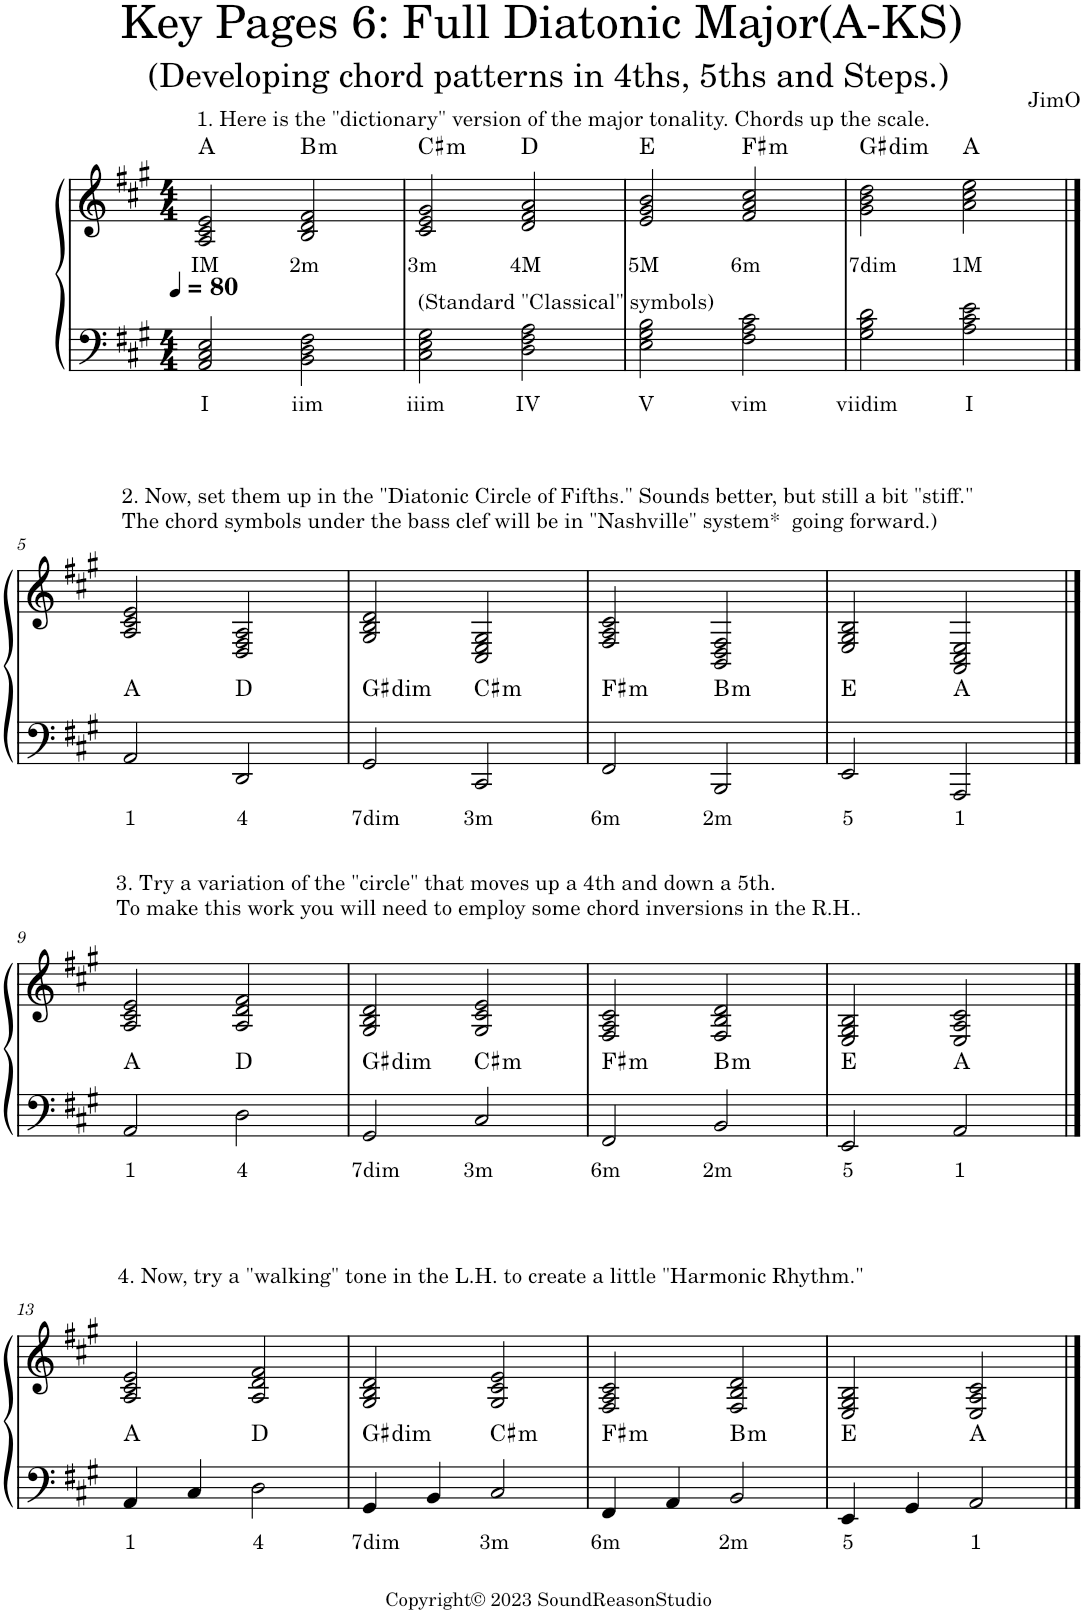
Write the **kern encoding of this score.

**kern	**text	**kern	**text	**harte
*part1	*part1	*part1	*part1	*part1
*staff2	*staff2	*staff1	*staff1	*
*I"Piano	*	*	*	*
*I'Pno.	*	*	*	*
*clefF4	*	*clefG2	*	*
*k[f#c#g#]	*	*k[f#c#g#]	*	*
*M4/4	*	*M4/4	*	*
*MM80	*	*MM80	*	*
=1	=1	=1	=1	=1
!	!	!LO:TX:a:t=1. Here is the "dictionary" version of the major tonality. Chords up the scale.	!	!
!	!LO:LY:b	!	!LO:LY:b	!
2AA/ 2C#/ 2E/	I	2A/ 2c#/ 2e/	IM	A:maj
!	!LO:LY:b	!	!LO:LY:b	!LO:H:kt=m
2BB\ 2D\ 2F#\	iim	2B/ 2d/ 2f#/	2m	B:min
=2	=2	=2	=2	=2
!LO:TX:a:t=(Standard "Classical" symbols)	!	!	!	!
!	!LO:LY:b	!	!LO:LY:b	!LO:H:kt=m
2C#\ 2E\ 2G#\	iiim	2c#/ 2e/ 2g#/	3m	C#:min
!	!LO:LY:b	!	!LO:LY:b	!
2D\ 2F#\ 2A\	IV	2d/ 2f#/ 2a/	4M	D:maj
=3	=3	=3	=3	=3
!	!LO:LY:b	!	!LO:LY:b	!
2E\ 2G#\ 2B\	V	2e/ 2g#/ 2b/	5M	E:maj
!	!LO:LY:b	!	!LO:LY:b	!LO:H:kt=m
2F#\ 2A\ 2c#\	vim	2f#/ 2a/ 2cc#/	6m	F#:min
=4	=4	=4	=4	=4
!	!LO:LY:b	!	!LO:LY:b	!LO:H:kt=dim
2G#\ 2B\ 2d\	viidim	2g#\ 2b\ 2dd\	7dim	G#:dim
!	!LO:LY:b	!	!LO:LY:b	!
2A\ 2c#\ 2e\	I	2a\ 2cc#\ 2ee\	1M	A:maj
!!LO:LB:g=z
==5	==5	==5	==5	==5
!	!	!LO:TX:a:t=2. Now, set them up in the "Diatonic Circle of Fifths." Sounds better, but still a bit "stiff."	!	!
!	!	!LO:TX:a:t=The chord symbols under the bass clef will be in "Nashville" system*  going forward.)	!	!
!	!LO:LY:b	!	!	!
2AA/	1	2A/ 2c#/ 2e/	.	A:maj
!	!LO:LY:b	!	!	!
2DD/	4	2D/ 2F#/ 2A/	.	D:maj
=6	=6	=6	=6	=6
!	!LO:LY:b	!	!	!LO:H:kt=dim
2GG#/	7dim	2G#/ 2B/ 2d/	.	G#:dim
!	!LO:LY:b	!	!	!LO:H:kt=m
2CC#/	3m	2C#/ 2E/ 2G#/	.	C#:min
=7	=7	=7	=7	=7
!	!LO:LY:b	!	!	!LO:H:kt=m
2FF#/	6m	2F#/ 2A/ 2c#/	.	F#:min
!	!LO:LY:b	!	!	!LO:H:kt=m
2BBB/	2m	2BB/ 2D/ 2F#/	.	B:min
=8	=8	=8	=8	=8
!	!LO:LY:b	!	!	!
2EE/	5	2E/ 2G#/ 2B/	.	E:maj
!	!LO:LY:b	!	!	!
2AAA/	1	2AA/ 2C#/ 2E/	.	A:maj
!!LO:LB:g=z
==9	==9	==9	==9	==9
!	!	!LO:TX:a:t=3. Try a variation of the "circle" that moves up a 4th and down a 5th.	!	!
!	!	!LO:TX:a:t=To make this work you will need to employ some chord inversions in the R.H..	!	!
!	!LO:LY:b	!	!	!
2AA/	1	2A/ 2c#/ 2e/	.	A:maj
!	!LO:LY:b	!	!	!
2D\	4	2A/ 2d/ 2f#/	.	D:maj
=10	=10	=10	=10	=10
!	!LO:LY:b	!	!	!LO:H:kt=dim
2GG#/	7dim	2G#/ 2B/ 2d/	.	G#:dim
!	!LO:LY:b	!	!	!LO:H:kt=m
2C#/	3m	2G#/ 2c#/ 2e/	.	C#:min
=11	=11	=11	=11	=11
!	!LO:LY:b	!	!	!LO:H:kt=m
2FF#/	6m	2F#/ 2A/ 2c#/	.	F#:min
!	!LO:LY:b	!	!	!LO:H:kt=m
2BB/	2m	2F#/ 2B/ 2d/	.	B:min
=12	=12	=12	=12	=12
!	!LO:LY:b	!	!	!
2EE/	5	2E/ 2G#/ 2B/	.	E:maj
!	!LO:LY:b	!	!	!
2AA/	1	2E/ 2A/ 2c#/	.	A:maj
!!LO:LB:g=z
==13	==13	==13	==13	==13
!	!	!LO:TX:a:t=4. Now, try a "walking" tone in the L.H. to create a little "Harmonic Rhythm."	!	!
!	!LO:LY:b	!	!	!
4AA/	1	2A/ 2c#/ 2e/	.	A:maj
4C#/	.	.	.	.
!	!LO:LY:b	!	!	!
2D\	4	2A/ 2d/ 2f#/	.	D:maj
=14	=14	=14	=14	=14
!	!LO:LY:b	!	!	!LO:H:kt=dim
4GG#/	7dim	2G#/ 2B/ 2d/	.	G#:dim
4BB/	.	.	.	.
!	!LO:LY:b	!	!	!LO:H:kt=m
2C#/	3m	2G#/ 2c#/ 2e/	.	C#:min
=15	=15	=15	=15	=15
!	!LO:LY:b	!	!	!LO:H:kt=m
4FF#/	6m	2F#/ 2A/ 2c#/	.	F#:min
4AA/	.	.	.	.
!	!LO:LY:b	!	!	!LO:H:kt=m
2BB/	2m	2F#/ 2B/ 2d/	.	B:min
=16	=16	=16	=16	=16
!	!LO:LY:b	!	!	!
4EE/	5	2E/ 2G#/ 2B/	.	E:maj
4GG#/	.	.	.	.
!	!LO:LY:b	!	!	!
2AA/	1	2E/ 2A/ 2c#/	.	A:maj
==	==	==	==	==
*-	*-	*-	*-	*-
